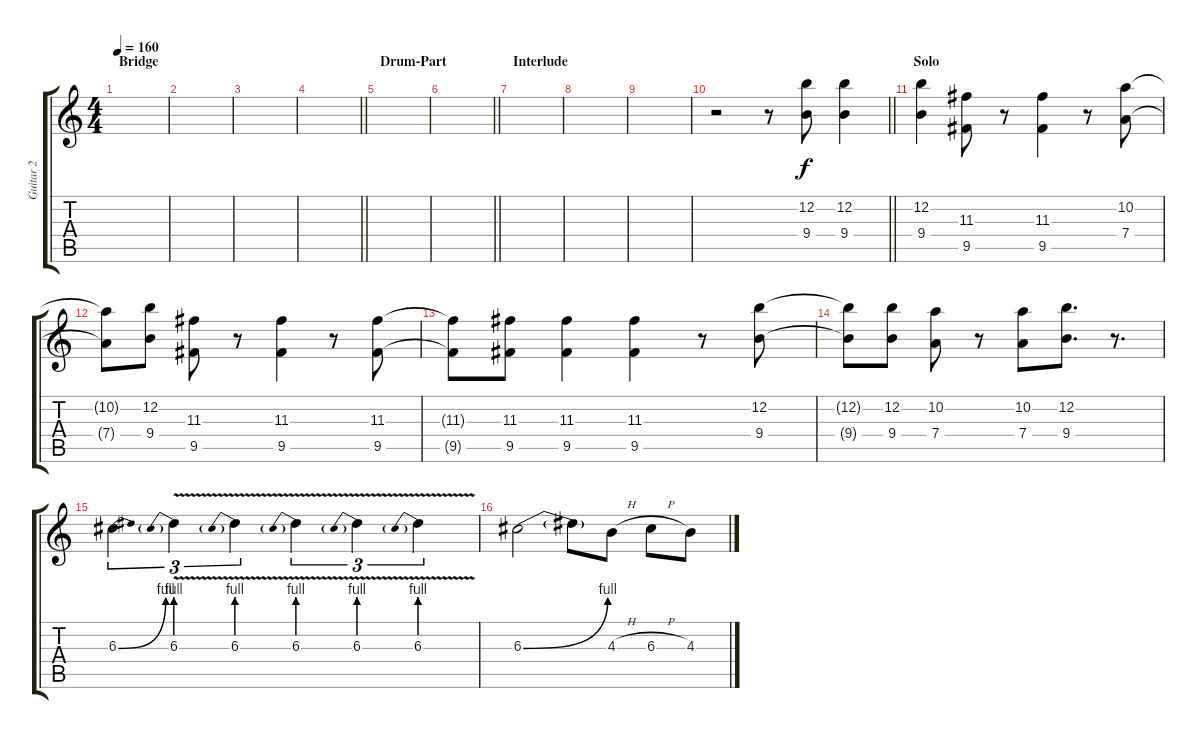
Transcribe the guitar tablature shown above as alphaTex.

\track ("Guitar 2" "Guitar 2") {instrument distortionguitar}
\staff {score tabs}
\tuning (E4 B3 G3 D3 A2 E2) {hide}
\ts (4 4)
\section ("" "Bridge")
\tempo 160
\clef g2
\ks c
|
|
|
\barLineRight lightlight
|
\section ("" "Drum-Part")
|
\barLineRight lightlight
|
\section ("" "Interlude")
|
|
|
\barLineRight lightlight
r.2 r.8 (12.2 9.4).8 (12.2 9.4).4 |
\section ("" "Solo")
(12.2 9.4).4 (11.3 9.5).8 r.8 (11.3 9.5).4 r.8 (10.2 7.4).8 |
(10.2{t} 7.4{t}).8 (12.2 9.4).8 (11.3 9.5).8 r.8 (11.3 9.5).4 r.8 (11.3 9.5).8 |
(11.3{t} 9.5{t}).8 (11.3 9.5).8 (11.3 9.5).4 (11.3 9.5).4 r.8 (12.2 9.4).8 |
(12.2{t} 9.4{t}).8 (12.2 9.4).8 (10.2 7.4).8 r.8 (10.2 7.4).8 (12.2 9.4).8{d} r.8{d} |
6.3{be (bend 0 0 60 4)}.4{tu (3 2)} 6.3{be (prebend 0 4 60 4) v}.4{tu (3 2)} 6.3{be (prebend 0 4 60 4) v}.4{tu (3 2)} 6.3{be (prebend 0 4 60 4) v}.4{tu (3 2)} 6.3{be (prebend 0 4 60 4) v}.4{tu (3 2)} 6.3{be (prebend 0 4 60 4) v}.4{tu (3 2)} |
6.3{be (bend 0 0 60 4)}.2 6.3{t}.8 4.3{h}.8 6.3{h}.8 4.3.8
